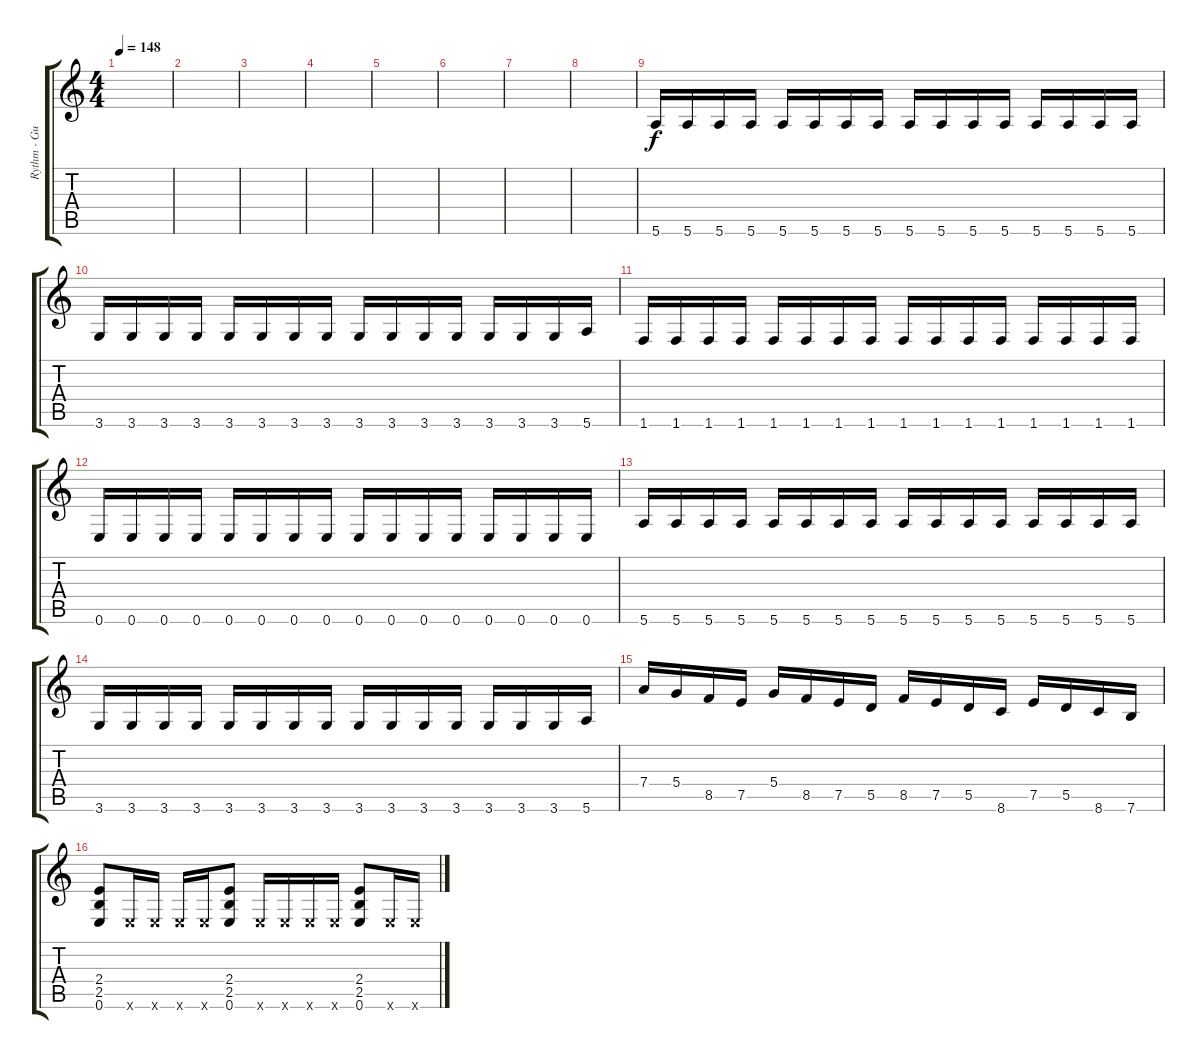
\track ("Rythm - Guitar" "Rythm - Gu") {instrument distortionguitar}
\staff {score tabs}
\tuning (E4 B3 G3 D3 A2 E2) {hide}
\ts (4 4)
\tempo 148
\clef g2
\ks c
|
|
|
|
|
|
|
|
5.6.16 5.6.16 5.6.16 5.6.16 5.6.16 5.6.16 5.6.16 5.6.16 5.6.16 5.6.16 5.6.16 5.6.16 5.6.16 5.6.16 5.6.16 5.6.16 |
3.6.16 3.6.16 3.6.16 3.6.16 3.6.16 3.6.16 3.6.16 3.6.16 3.6.16 3.6.16 3.6.16 3.6.16 3.6.16 3.6.16 3.6.16 5.6.16 |
1.6.16 1.6.16 1.6.16 1.6.16 1.6.16 1.6.16 1.6.16 1.6.16 1.6.16 1.6.16 1.6.16 1.6.16 1.6.16 1.6.16 1.6.16 1.6.16 |
0.6.16 0.6.16 0.6.16 0.6.16 0.6.16 0.6.16 0.6.16 0.6.16 0.6.16 0.6.16 0.6.16 0.6.16 0.6.16 0.6.16 0.6.16 0.6.16 |
5.6.16 5.6.16 5.6.16 5.6.16 5.6.16 5.6.16 5.6.16 5.6.16 5.6.16 5.6.16 5.6.16 5.6.16 5.6.16 5.6.16 5.6.16 5.6.16 |
3.6.16 3.6.16 3.6.16 3.6.16 3.6.16 3.6.16 3.6.16 3.6.16 3.6.16 3.6.16 3.6.16 3.6.16 3.6.16 3.6.16 3.6.16 5.6.16 |
7.4.16 5.4.16 8.5.16 7.5.16 5.4.16 8.5.16 7.5.16 5.5.16 8.5.16 7.5.16 5.5.16 8.6.16 7.5.16 5.5.16 8.6.16 7.6.16 |
(2.4 2.5 0.6).8{volume 13} 0.6{x}.16 0.6{x}.16 0.6{x}.16 0.6{x}.16 (2.4 2.5 0.6).8 0.6{x}.16 0.6{x}.16 0.6{x}.16 0.6{x}.16 (2.4 2.5 0.6).8 0.6{x}.16 0.6{x}.16
